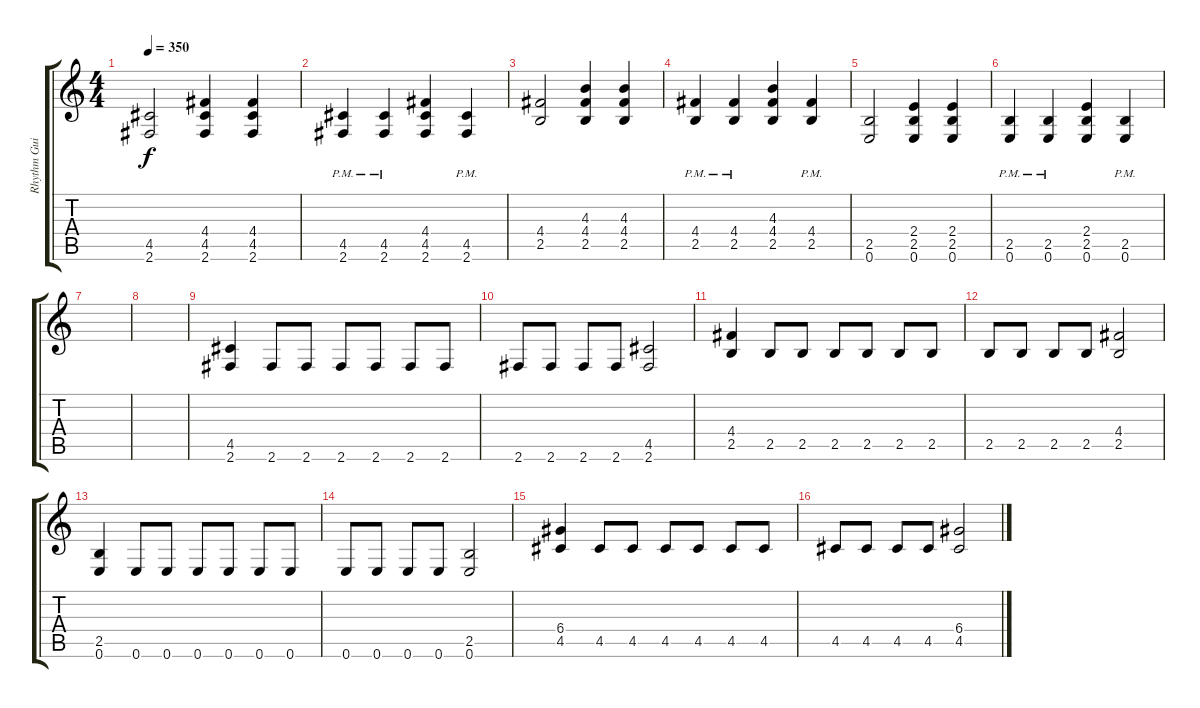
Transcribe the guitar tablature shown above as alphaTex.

\track ("Rhythm Guitar" "Rhythm Gui") {instrument distortionguitar}
\staff {score tabs}
\tuning (E4 B3 G3 D3 A2 E2) {hide}
\ts (4 4)
\tempo 350
\clef g2
\ks c
(4.5 2.6).2{dy f} (4.4 4.5 2.6).4 (4.4 4.5 2.6).4 |
(4.5{pm} 2.6{pm}).4 (4.5{pm} 2.6{pm}).4 (4.4 4.5 2.6).4 (4.5{pm} 2.6{pm}).4 |
(4.4 2.5).2 (4.3 4.4 2.5).4 (4.3 4.4 2.5).4 |
(4.4{pm} 2.5{pm}).4 (4.4{pm} 2.5{pm}).4 (4.3 4.4 2.5).4 (4.4{pm} 2.5{pm}).4 |
(2.5 0.6).2 (2.4 2.5 0.6).4 (2.4 2.5 0.6).4 |
(2.5{pm} 0.6{pm}).4 (2.5{pm} 0.6{pm}).4 (2.4 2.5 0.6).4 (2.5{pm} 0.6{pm}).4 |
|
|
(4.5 2.6).4 2.6.8 2.6.8 2.6.8 2.6.8 2.6.8 2.6.8 |
2.6.8 2.6.8 2.6.8 2.6.8 (4.5 2.6).2 |
(4.4 2.5).4 2.5.8 2.5.8 2.5.8 2.5.8 2.5.8 2.5.8 |
2.5.8 2.5.8 2.5.8 2.5.8 (4.4 2.5).2 |
(2.5 0.6).4 0.6.8 0.6.8 0.6.8 0.6.8 0.6.8 0.6.8 |
0.6.8 0.6.8 0.6.8 0.6.8 (2.5 0.6).2 |
(6.4 4.5).4 4.5.8 4.5.8 4.5.8 4.5.8 4.5.8 4.5.8 |
4.5.8 4.5.8 4.5.8 4.5.8 (6.4 4.5).2
